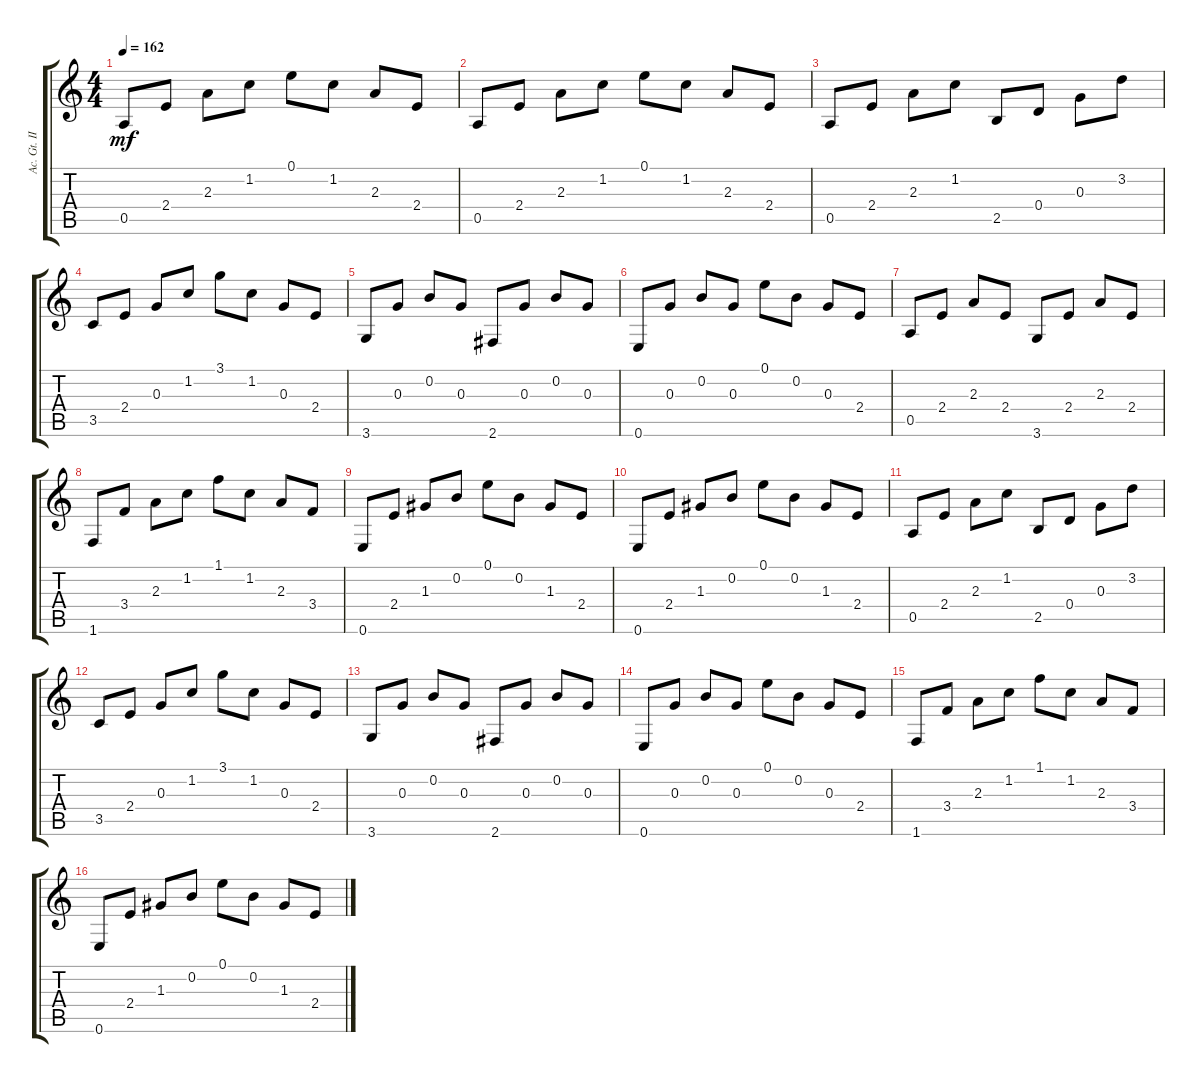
\track ("Ac. Gt. II" "Ac. Gt. II") {instrument acousticguitarsteel}
\staff {score tabs}
\tuning (E4 B3 G3 D3 A2 E2) {hide}
\ts (4 4)
\tempo 162
\clef g2
\ks c
0.5.8{dy mf} 2.4.8 2.3.8 1.2.8 0.1.8 1.2.8 2.3.8 2.4.8 |
0.5.8 2.4.8 2.3.8 1.2.8 0.1.8 1.2.8 2.3.8 2.4.8 |
0.5.8 2.4.8 2.3.8 1.2.8 2.5.8 0.4.8 0.3.8 3.2.8 |
3.5.8 2.4.8 0.3.8 1.2.8 3.1.8 1.2.8 0.3.8 2.4.8 |
3.6.8 0.3.8 0.2.8 0.3.8 2.6.8 0.3.8 0.2.8 0.3.8 |
0.6.8 0.3.8 0.2.8 0.3.8 0.1.8 0.2.8 0.3.8 2.4.8 |
0.5.8 2.4.8 2.3.8 2.4.8 3.6.8 2.4.8 2.3.8 2.4.8 |
1.6.8 3.4.8 2.3.8 1.2.8 1.1.8 1.2.8 2.3.8 3.4.8 |
0.6.8 2.4.8 1.3.8 0.2.8 0.1.8 0.2.8 1.3.8 2.4.8 |
0.6.8 2.4.8 1.3.8 0.2.8 0.1.8 0.2.8 1.3.8 2.4.8 |
0.5.8 2.4.8 2.3.8 1.2.8 2.5.8 0.4.8 0.3.8 3.2.8 |
3.5.8 2.4.8 0.3.8 1.2.8 3.1.8 1.2.8 0.3.8 2.4.8 |
3.6.8 0.3.8 0.2.8 0.3.8 2.6.8 0.3.8 0.2.8 0.3.8 |
0.6.8 0.3.8 0.2.8 0.3.8 0.1.8 0.2.8 0.3.8 2.4.8 |
1.6.8 3.4.8 2.3.8 1.2.8 1.1.8 1.2.8 2.3.8 3.4.8 |
0.6.8 2.4.8 1.3.8 0.2.8 0.1.8 0.2.8 1.3.8 2.4.8
